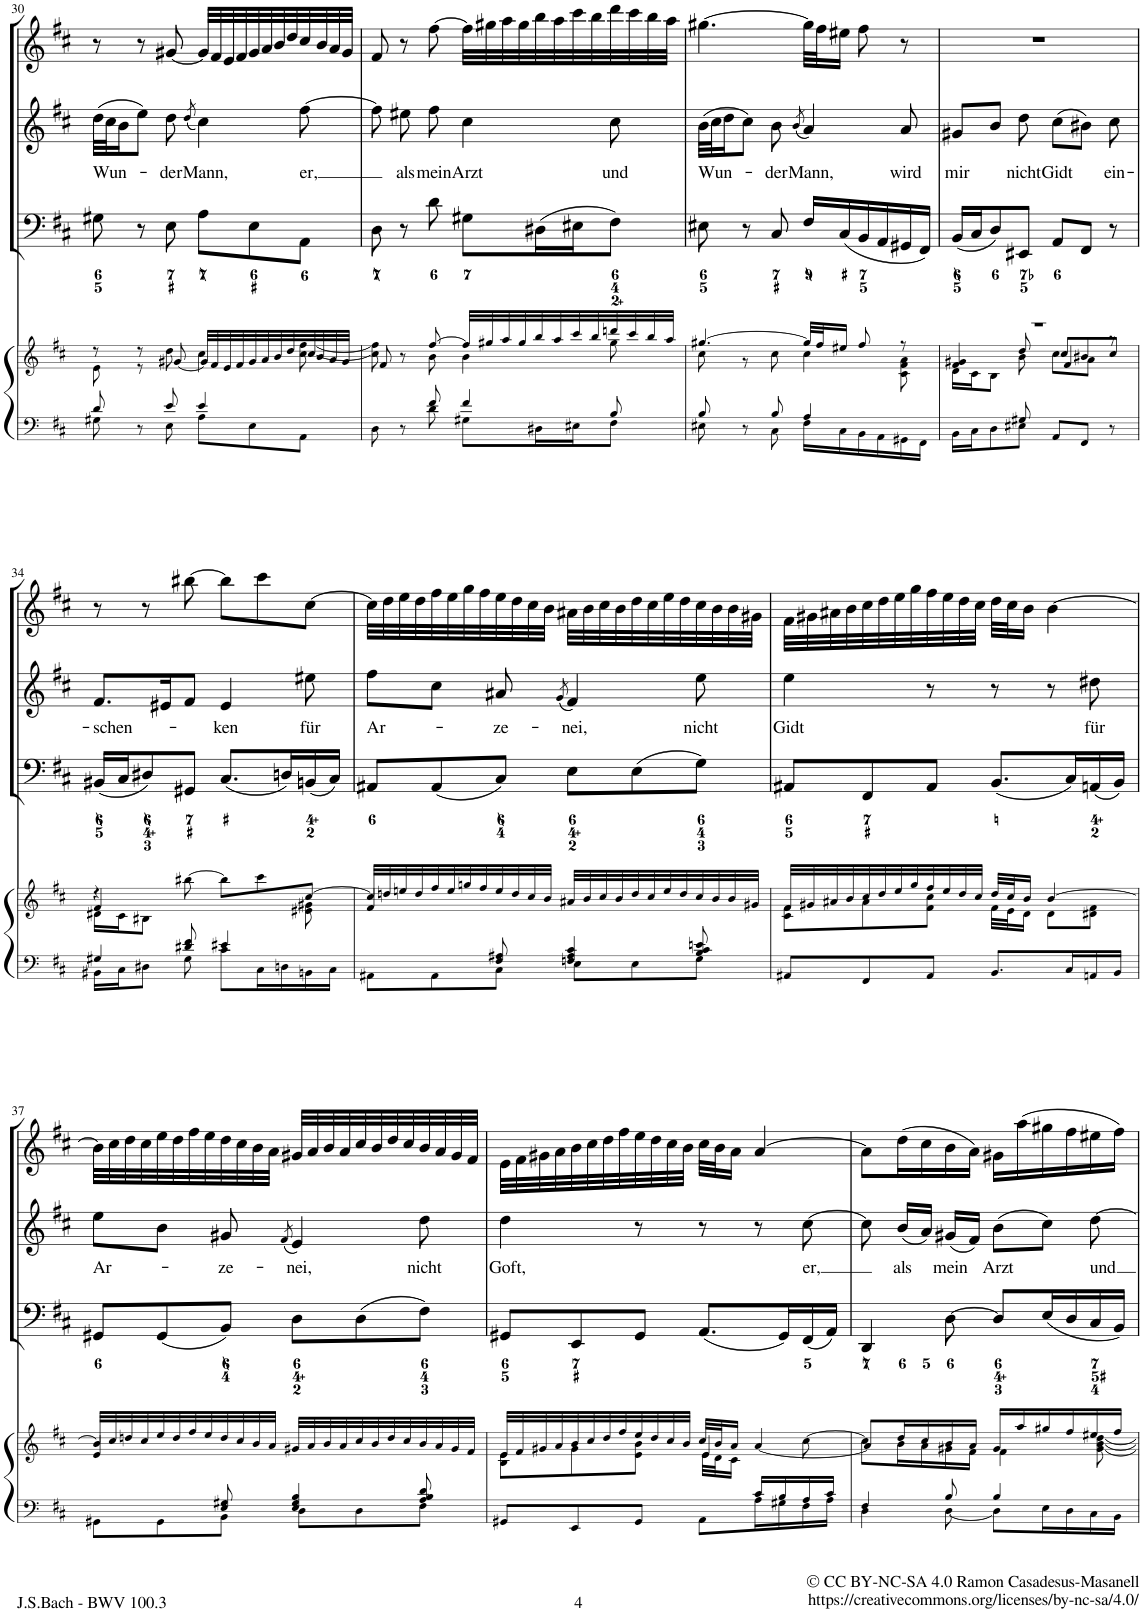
**kern	**kern	**kern	**kern	**text	**kern
*part4	*part4	*part3	*part2	*part2	*part1
*staff5	*staff4	*staff3	*staff2	*staff2	*staff1
*I"Piano reduction	*	*I"Organo e Violoncello	*I"Soprano	*	*I"Flauto Traverso Solo
*I'Pno	*	*	*	*	*I'Fl
!!LO:PB:g=z
*clefF4	*clefG2	*clefF4	*clefG2	*	*clefG2
*k[f#c#]	*k[f#c#]	*k[f#c#]	*k[f#c#]	*	*k[f#c#]
*M6/8	*M6/8	*M6/8	*M6/8	*	*M6/8
=30	=30	=30	=30	=30	=30
*^	*^	*	*	*	*
!	!	!	!	!	!	!LO:LY:b	!
8d/	8G#X\	8r	8e\	8G#X\	(32dd\LLL	Wun-	8r
.	.	.	.	.	32cc#\J	.	.
.	.	.	.	.	16b\J	.	.
8r	8ryy	8r	8r	8r	8ee\J)	.	8r
!	!	!	!	!	!	!LO:LY:b	!
8e/	8E\	[<8g#X/	8dd\	8E\	8dd\	-der-	[8g#X/
.	.	.	.	.	(8qdd/	.	.
!	!	!	!	!	!	!LO:LY:b	!
4e/	8A\L	32g#/LLL]	4cc#\	8A\L	4cc#\)	-Mann,	32g#/LLL]
.	.	32f#/	.	.	.	.	32f#/
.	.	32e/	.	.	.	.	32e/
.	.	32f#/	.	.	.	.	32f#/
.	8E\	32g#/	.	8E\	.	.	32g#/
.	.	32a/	.	.	.	.	32a/
.	.	32b/	.	.	.	.	32b/
.	.	32dd/	.	.	.	.	32dd/
!	!	!	!	!	!	!LO:LY:b	!
8ryy	8AA\J	32cc#/	[8cc#\ [8ff#\	8AA\J	[8ff#\	er,	32cc#/
.	.	32b/	.	.	.	.	32b/
.	.	32a/	.	.	.	.	32a/
.	.	32g#/JJJ	.	.	.	.	32g#/JJJ
=31	=31	=31	=31	=31	=31	=31	=31
8ryy	8D\	8f#/	8cc#\] 8ff#\]	8D\	8ff#\]	.	8f#/
!	!	!	!	!	!	!LO:LY:b	!
8r	8ryy	8r	8ryy	8r	8ee#X\	als	8r
!	!	!	!	!	!	!LO:LY:b	!
8f#/	8d\	[8ff#/	8b\	8d\	8ff#\	mein	[8ff#\
!	!	!	!	!	!	!LO:LY:b	!
4f#/	8G#X\L	32ff#/LLL]	4b\	8G#X\L	4cc#\	Arzt	32ff#\LLL]
.	.	32gg#X/	.	.	.	.	32gg#X\
.	.	32aa/	.	.	.	.	32aa\
.	.	32gg#/	.	.	.	.	32gg#\
.	16D#X\L	32bb/	.	(16D#X\L	.	.	32bb\
.	.	32aa/	.	.	.	.	32aa\
.	16E#X\J	32ccc#/	.	16E#X\J	.	.	32ccc#\
.	.	32bb/	.	.	.	.	32bb\
!	!	!	!	!	!	!LO:LY:b	!
8B/	8F#\J	32dddn/	8gg#\	8F#\J)	8cc#\	und	32ddd\
.	.	32ccc#/	.	.	.	.	32ccc#\
.	.	32bb/	.	.	.	.	32bb\
.	.	32aa/JJJ	.	.	.	.	32aa\JJJ
=32	=32	=32	=32	=32	=32	=32	=32
!	!	!	!	!	!	!LO:LY:b	!
8B/	8E#X\	[4.gg#X/	8cc#\	8E#X\	(32b\LLL	Wun-	[4.gg#X\
.	.	.	.	.	32cc#\J	.	.
.	.	.	.	.	16dd\J	.	.
8r	8ryy	.	8r	8r	8cc#\J)	.	.
!	!	!	!	!	!	!LO:LY:b	!
8B/	8C#\	.	8cc#\	8C#/	8b\	-der-	.
.	.	.	.	.	(8qb/	.	.
!	!	!	!	!	!	!LO:LY:b	!
4A/	16F#\LL	32gg#/LLL]	4cc#\	16F#/LL	4a/)	-Mann,	32gg#\LLL]
.	.	32ff#/J	.	.	.	.	32ff#\J
.	16C#\	16ee#X/JJ	.	(16C#/	.	.	16ee#X\JJ
.	16BB\	8ff#/	.	16BB/	.	.	8ff#\
.	16AA\	.	.	16AA/	.	.	.
!	!	!	!	!	!	!LO:LY:b	!
8ryy	16GG#X\	8r	8c#\ 8f#\ 8a\	16GG#X/	8a/	wird	8r
.	16FF#\JJ	.	.	16FF#/JJ)	.	.	.
=33	=33	=33	=33	=33	=33	=33	=33
*	*	*^	*^	*	*	*	*
!	!	!	!	!	!	!	!	!LO:LY:b	!
4ryy	16BB\LL	2.r	16d\LL	4f#/ 4g#X/	4.ryy	(16BB/LL	8g#X/L	mir	2.r
.	16C#\J	.	16c#\J	.	.	16C#/J	.	.	.
.	8D\	.	8B\J	.	.	8D/)	8b/J	.	.
!	!	!	!	!	!	!	!	!LO:LY:b	!
8G#X/	8E#X\J	.	8b\	8dd/	.	8EE#X/J	8dd\	nicht	.
!	!	!	!	!	!	!	!	!LO:LY:b	!
4ryy	8AA/L	.	8cc#\L	8cc#/L	4f#/	8AA/L	(8cc#\L	Gidt	.
.	8FF#/J	.	8a\J	8b#X/	.	8FF#/J	8b#X\J)	.	.
!	!	!	!	!	!	!	!	!LO:LY:b	!
8r	8ryy	.	8r	8cc#/J	8ryy	8r	8cc#\	ein-	.
!!LO:LB:g=z
=34	=34	=34	=34	=34	=34	=34	=34	=34	=34
!	!	!	!	!	!	!	!	!LO:LY:b	!
*	*	*	*	*v	*v	*	*	*	*
4G#X/	16BB#X\LL	4r	16d#X\LL	4f#/	(16BB#X/LL	8.f#/L	-schen-	8r
.	16C#\J	.	16c#\J	.	16C#/J	.	.	.
.	8D#X\J	.	8B#X\J	.	8D#X/)	.	.	8r
.	.	.	.	.	.	16e#X/K	.	.
8d#X/ 8f#/	8G#\	[>8bb#X\	8ryy	2ryy	8GG#X/J	8f#/J	.	[8bb#X\
!	!	!	!	!	!	!	!LO:LY:b	!
4e#X/	8c#\L	8bb#\L]	8ryy	.	(8.C#/L	4e#/	-ken	8bb#\L]
.	16C#\L	8ccc#\	8ryy	.	.	.	.	8ccc#\
.	16Dn\	.	.	.	16Dn/L)	.	.	.
!	!	!	!	!	!	!	!LO:LY:b	!
8ryy	16BBn\	[8cc#/J	8e#X\ 8g#X\	.	(16BBn/	8ee#X\	für	[8cc#\J
.	16C#\JJ	.	.	.	16C#/JJ)	.	.	.
*	*	*	*v	*v	*	*	*	*
=35	=35	=35	=35	=35	=35	=35	=35
!	!	!	!	!	!	!LO:LY:b	!
4ryy	8AA#X\L	32cc#/LLL]	4f#/	8AA#X/L	8ff#\L	Ar-	32cc#\LLL]
.	.	32ddn/	.	.	.	.	32dd\
.	.	32een/	.	.	.	.	32ee\
.	.	32dd/	.	.	.	.	32dd\
.	8AA#\	32ff#/	.	(8AA#/	8cc#\J	.	32ff#\
.	.	32ee/	.	.	.	.	32ee\
.	.	32ggn/	.	.	.	.	32gg\
.	.	32ff#/	.	.	.	.	32ff#\
!	!	!	!	!	!	!LO:LY:b	!
8F#/ 8A#X/	8C#\J	32ee/	2ryy	8C#/J)	8a#X/	-ze-	32ee\
.	.	32dd/	.	.	.	.	32dd\
.	.	32cc#/	.	.	.	.	32cc#\
.	.	32b/JJJ	.	.	.	.	32b\JJJ
.	.	.	.	.	(8qg/	.	.
!	!	!	!	!	!	!LO:LY:b	!
4Fn/ 4A#/ 4c#/	8E\L	32a#X/LLL	.	8E\L	4f#/)	-nei,	32a#X\LLL
.	.	32b/	.	.	.	.	32b\
.	.	32cc#/	.	.	.	.	32cc#\
.	.	32b/	.	.	.	.	32b\
.	8E\	32dd/	.	(8E\	.	.	32dd\
.	.	32cc#/	.	.	.	.	32cc#\
.	.	32ee/	.	.	.	.	32ee\
.	.	32dd/	.	.	.	.	32dd\
!	!	!	!	!	!	!LO:LY:b	!
8B/ 8c#/ 8en/	8G\J	32cc#/	.	8G\J)	8ee\	nicht	32cc#\
.	.	32b/	.	.	.	.	32b\
.	.	32b/	.	.	.	.	32b\
.	.	32g#X/JJJ	.	.	.	.	32g#X\JJJ
*v	*v	*	*	*	*	*	*
=36	=36	=36	=36	=36	=36	=36
!	!	!	!	!	!LO:LY:b	!
8AA#X/L	32f#/LLL	8c#\ 8f#\L	8AA#X/L	4ee\	Gidt	32f#\LLL
.	32g#X/	.	.	.	.	32g#X\
.	32a#X/	.	.	.	.	32a#X\
.	32b/	.	.	.	.	32b\
8FF#/	32cc#/	8a#\	8FF#/	.	.	32cc#\
.	32dd/	.	.	.	.	32dd\
.	32ee/	.	.	.	.	32ee\
.	32gg/	.	.	.	.	32gg\
8AA#/J	32ff#/	8f#\ 8cc#\J	8AA#/J	8r	.	32ff#\
.	32ee/	.	.	.	.	32ee\
.	32dd/	.	.	.	.	32dd\
.	32cc#/JJJ	.	.	.	.	32cc#\JJJ
8.BB/L	32dd/LLL	32f#\LLL	(8.BB/L	8r	.	32dd\LLL
.	32cc#/J	32e\J	.	.	.	32cc#\J
.	16b/JJ	16d\JJ	.	.	.	16b\JJ
.	[4b/	8d\L	.	8r	.	[4b\
16C#/L	.	.	16C#/L)	.	.	.
!	!	!	!	!	!LO:LY:b	!
16AAn/	.	8d#X\ 8f#\J	(16AAn/	8dd#X\	für	.
16BB/JJ	.	.	16BB/JJ)	.	.	.
!!LO:LB:g=z
=37	=37	=37	=37	=37	=37	=37
*^	*	*	*	*	*	*
!	!	!	!	!	!	!LO:LY:b	!
4ryy	8GG#X\L	32b/LLL]	4e/	8GG#X/L	8ee\L	Ar-	32b\LLL]
.	.	32cc#/	.	.	.	.	32cc#\
.	.	32ddn/	.	.	.	.	32dd\
.	.	32cc#/	.	.	.	.	32cc#\
.	8GG#\	32ee/	.	(8GG#/	8b\J	.	32ee\
.	.	32dd/	.	.	.	.	32dd\
.	.	32ff#/	.	.	.	.	32ff#\
.	.	32ee/	.	.	.	.	32ee\
!	!	!	!	!	!	!LO:LY:b	!
8E/ 8G#X/	8BB\J	32dd/	2ryy	8BB/J)	8g#X/	-ze-	32dd\
.	.	32cc#/	.	.	.	.	32cc#\
.	.	32b/	.	.	.	.	32b\
.	.	32a/JJJ	.	.	.	.	32a\JJJ
.	.	.	.	.	(8qf#/	.	.
!	!	!	!	!	!	!LO:LY:b	!
4E/ 4G#/ 4B/	8D\L	32g#X/LLL	.	8D\L	4e/)	-nei,	32g#X/LLL
.	.	32a/	.	.	.	.	32a/
.	.	32b/	.	.	.	.	32b/
.	.	32a/	.	.	.	.	32a/
.	8D\	32cc#/	.	(8D\	.	.	32cc#/
.	.	32b/	.	.	.	.	32b/
.	.	32dd/	.	.	.	.	32dd/
.	.	32cc#/	.	.	.	.	32cc#/
!	!	!	!	!	!	!LO:LY:b	!
8A/ 8B/ 8d/	8F#\J	32b/	.	8F#\J)	8dd\	nicht	32b/
.	.	32a/	.	.	.	.	32a/
.	.	32g#/	.	.	.	.	32g#/
.	.	32f#/JJJ	.	.	.	.	32f#/JJJ
=38	=38	=38	=38	=38	=38	=38	=38
*	*	*	*^	*	*	*	*
!	!	!	!	!	!	!	!LO:LY:b	!
2ryy	8GG#X/L	32e/LLL	8B\ 8e\L	4.ryy	8GG#X/L	4dd\	Goft,	32e\LLL
.	.	32f#/	.	.	.	.	.	32f#\
.	.	32g#X/	.	.	.	.	.	32g#X\
.	.	32a/	.	.	.	.	.	32a\
.	8EE/	32b/	8g#\	.	8EE/	.	.	32b\
.	.	32cc#/	.	.	.	.	.	32cc#\
.	.	32dd/	.	.	.	.	.	32dd\
.	.	32ff#/	.	.	.	.	.	32ff#\
.	8GG#/J	32ee/	8e\ 8b\J	.	8GG#/J	8r	.	32ee\
.	.	32dd/	.	.	.	.	.	32dd\
.	.	32cc#/	.	.	.	.	.	32cc#\
.	.	32b/JJJ	.	.	.	.	.	32b\JJJ
.	8AA\L	32cc#/LLL	32e\LLL	4e/	(8.AA/L	8r	.	32cc#\LLL
.	.	32b/J	32d\J	.	.	.	.	32b\J
.	.	16a/JJ	16c#\JJ	.	.	.	.	16a\JJ
16c#/LL	16A\L	[<4a/	4ryy	.	.	8r	.	[4a/
16B/	16G#X\	.	.	.	16GG#/L)	.	.	.
!	!	!	!	!	!	!	!LO:LY:b	!
16A/	16F#\	.	.	[>8cc#\	(16FF#/	[8cc#\	er,	.
16c#/JJ	16A\JJ	.	.	.	16AA/JJ)	.	.	.
*	*	*	*v	*v	*	*	*	*
=39	=39	=39	=39	=39	=39	=39	=39
4F#/	4D\	8a/L]	8cc#\L]	4DD/	8cc#\]	.	8a\L]
!	!	!	!	!	!	!LO:LY:b	!
.	.	16dd/L	16b\L	.	(16b/LL	als	(16dd\L
.	.	16cc#/	16a\	.	16a/JJ)	.	16cc#\
!	!	!	!	!	!	!LO:LY:b	!
8B/	[8D\	16b/	16g#X\	[8D\	(16g#X/LL	mein	16b\
.	.	16a/JJ	16f#\JJ	.	16f#/JJ)	.	16a\JJ)
!	!	!	!	!	!	!LO:LY:b	!
4B/	8D\L]	16g#/LL	4f#\	8D/L]	(8b\L	Arzt	16g#X\LL
.	.	16aa/	.	.	.	.	(16aa\
.	16E\L	16gg#X/	.	(16E/L	8cc#\J)	.	16gg#X\
.	16D\	16ff#/	.	16D/	.	.	16ff#\
!	!	!	!	!	!	!LO:LY:b	!
8ryy	16C#\	16ee#X/	[8g#\ [8b\ [8dd\	16C#/	[8dd\	und	16ee#X\
.	16BB\JJ	16ff#/JJ	.	16BB/JJ)	.	.	16ff#\JJ)
*v	*v	*	*	*	*	*	*
*	*v	*v	*	*	*	*
=	=	=	=	=	=
*-	*-	*-	*-	*-	*-
